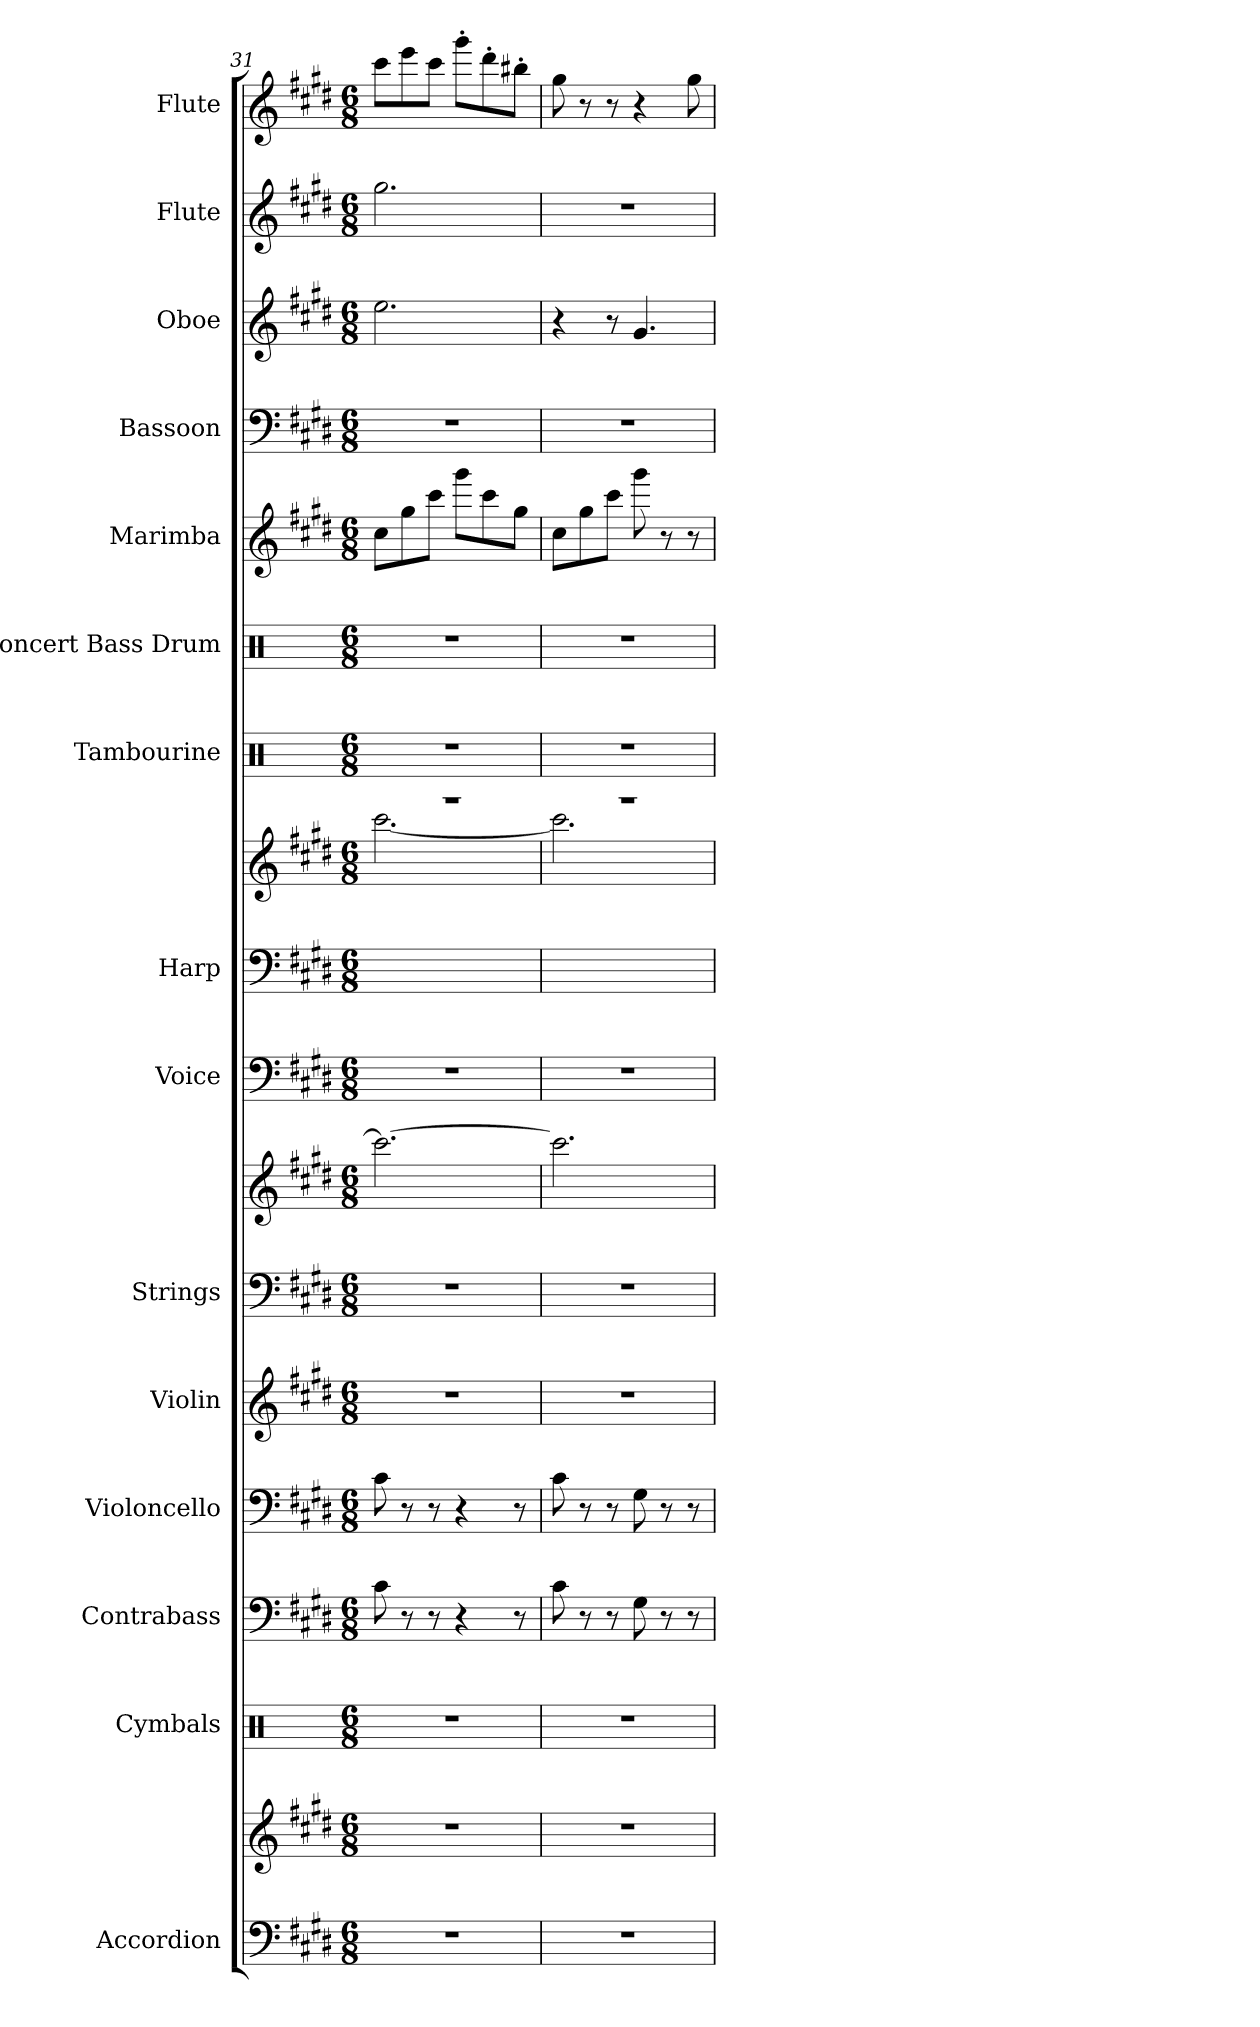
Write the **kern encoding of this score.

**kern	**kern	**kern	**kern	**kern	**kern	**kern	**kern	**kern	**kern	**kern	**kern	**kern	**kern	**kern	**kern	**kern	**kern
*part15	*part15	*part14	*part13	*part12	*part11	*part10	*part10	*part9	*part8	*part8	*part7	*part6	*part5	*part4	*part3	*part2	*part1
*staff18	*staff17	*staff16	*staff15	*staff14	*staff13	*staff12	*staff11	*staff10	*staff9	*staff8	*staff7	*staff6	*staff5	*staff4	*staff3	*staff2	*staff1
*I"Accordion	*	*I"Cymbals	*I"Contrabass	*I"Violoncello	*I"Violin	*I"Strings	*	*I"Voice	*I"Harp	*	*I"Tambourine	*I"Concert Bass Drum	*I"Marimba	*I"Bassoon	*I"Oboe	*I"Flute	*I"Flute
*I'Acc.	*	*I'Cym.	*I'Cb.	*I'Vc.	*I'Vln.	*I'St.	*	*I'Vo.	*I'Hrp.	*	*I'Tamb.	*I'Con. BD	*I'Mrm.	*I'Bsn.	*I'Ob.	*I'Fl.	*I'Fl.
*clefF4	*clefG2	*clefX	*clefF4	*clefF4	*clefG2	*clefF4	*clefG2	*clefF4	*clefF4	*clefG2	*clefX	*clefX	*clefG2	*clefF4	*clefG2	*clefG2	*clefG2
*	*	*	*ITrd7c12	*	*	*	*	*	*	*	*	*	*	*	*	*	*
*k[f#c#g#d#]	*k[f#c#g#d#]	*k[]	*k[f#c#g#d#]	*k[f#c#g#d#]	*k[f#c#g#d#]	*k[f#c#g#d#]	*k[f#c#g#d#]	*k[f#c#g#d#]	*k[f#c#g#d#]	*k[f#c#g#d#]	*k[]	*k[]	*k[f#c#g#d#]	*k[f#c#g#d#]	*k[f#c#g#d#]	*k[f#c#g#d#]	*k[f#c#g#d#]
*M6/8	*M6/8	*M6/8	*M6/8	*M6/8	*M6/8	*M6/8	*M6/8	*M6/8	*M6/8	*M6/8	*M6/8	*M6/8	*M6/8	*M6/8	*M6/8	*M6/8	*M6/8
=31	=31	=31	=31	=31	=31	=31	=31	=31	=31	=31	=31	=31	=31	=31	=31	=31	=31
*	*	*	*	*	*	*	*	*	*	*^	*	*	*	*	*	*	*
2.r	2.r	2.r	8C#\	8c#\	2.r	2.r	2.ccc#\_	2.r	2.ryy	2.r	[2.ccc#\	2.r	2.r	8cc#\L	2.r	2.ee\	2.gg#\	8ccc#\L
.	.	.	8r	8r	.	.	.	.	.	.	.	.	.	8gg#\	.	.	.	8eee\
.	.	.	8r	8r	.	.	.	.	.	.	.	.	.	8ccc#\J	.	.	.	8ccc#\J
.	.	.	4r	4r	.	.	.	.	.	.	.	.	.	8ggg#\L	.	.	.	8ggg#'\L
.	.	.	.	.	.	.	.	.	.	.	.	.	.	8ccc#\	.	.	.	8ddd#'\
.	.	.	8r	8r	.	.	.	.	.	.	.	.	.	8gg#\J	.	.	.	8bb#X'\J
=32	=32	=32	=32	=32	=32	=32	=32	=32	=32	=32	=32	=32	=32	=32	=32	=32	=32	=32
2.r	2.r	2.r	8C#\	8c#\	2.r	2.r	2.ccc#\]	2.r	2.ryy	2.r	2.ccc#\]	2.r	2.r	8cc#\L	2.r	4r	2.r	8gg#\
.	.	.	8r	8r	.	.	.	.	.	.	.	.	.	8gg#\	.	.	.	8r
.	.	.	8r	8r	.	.	.	.	.	.	.	.	.	8ccc#\J	.	8r	.	8r
.	.	.	8GG#\	8G#\	.	.	.	.	.	.	.	.	.	8ggg#\	.	4.g#/	.	4r
.	.	.	8r	8r	.	.	.	.	.	.	.	.	.	8r	.	.	.	.
.	.	.	8r	8r	.	.	.	.	.	.	.	.	.	8r	.	.	.	8gg#\
*	*	*	*	*	*	*	*	*	*	*v	*v	*	*	*	*	*	*	*
=	=	=	=	=	=	=	=	=	=	=	=	=	=	=	=	=	=
*-	*-	*-	*-	*-	*-	*-	*-	*-	*-	*-	*-	*-	*-	*-	*-	*-	*-
